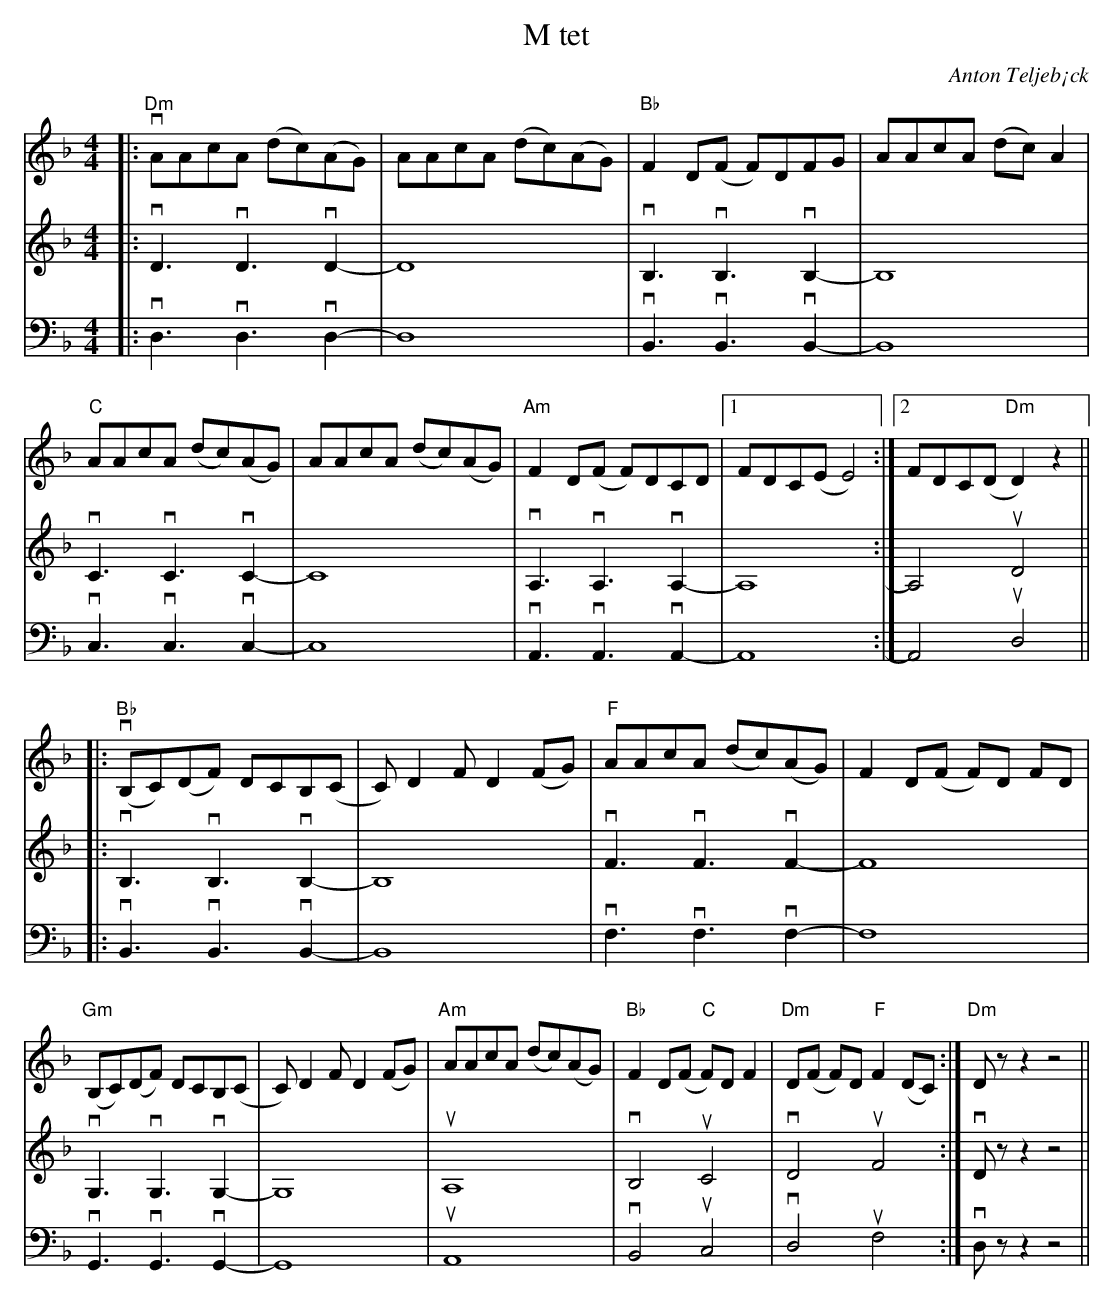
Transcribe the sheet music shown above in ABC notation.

X:1
T:M tet
C:Anton Teljeb¡ck
M:4/4
L:1/8
K:Dm
V:1
|: "Dm" vAAcA (dc)(AG) | AAcA (dc)(AG) | "Bb" F2D(F F)DFG | AAcA (dc)A2 |
"C" AAcA (dc)(AG) | AAcA (dc)(AG) |"Am" F2D(F F)DCD |1 FDC(E E4) :|2 FDC(D "Dm"D2)z2 ||
|:"Bb"(vB,C)(DF) DCB,(C | C)D2F D2(FG) |"F" AAcA (dc)(AG) | F2 D(F F)D FD |
"Gm" (B,C)(DF) DCB,(C | C)D2F D2(FG) |"Am" AAcA (dc)(AG) | "Bb" F2D(F "C" F)DF2 |"Dm"D(F F)D "F"F2 (DC):|"Dm"Dz z2 z4 ||
V:2
|:vD3vD3vD2- |  D8 | vB,3vB,3vB,2- | B,8 | vC3vC3vC2- |  C8 | vA,3vA,3vA,2- |1 A,8 :|2 A,4uD4 ||
|: vB,3vB,3vB,2- | B,8 | vF3vF3vF2- | F8 | vG,3vG,3vG,2- | G,8 | uA,8 | vB,4 uC4 | vD4 uF4 :| vDz z2 z4 ||
V:3
|:vD,3vD,3vD,2- |  D,8 | vB,,3vB,,3vB,,2- | B,,8 | vC,3vC,3vC,2- |  C,8 | vA,,3vA,,3vA,,2- |1 A,,8 :|2 A,,4uD,4 ||
|: vB,,3vB,,3vB,,2- | B,,8 | vF,3vF,3vF,2- | F,8 | vG,,3vG,,3vG,,2- | G,,8 | uA,,8 | vB,,4 uC,4 | vD,4 uF,4 :| vD,z z2 z4 ||
